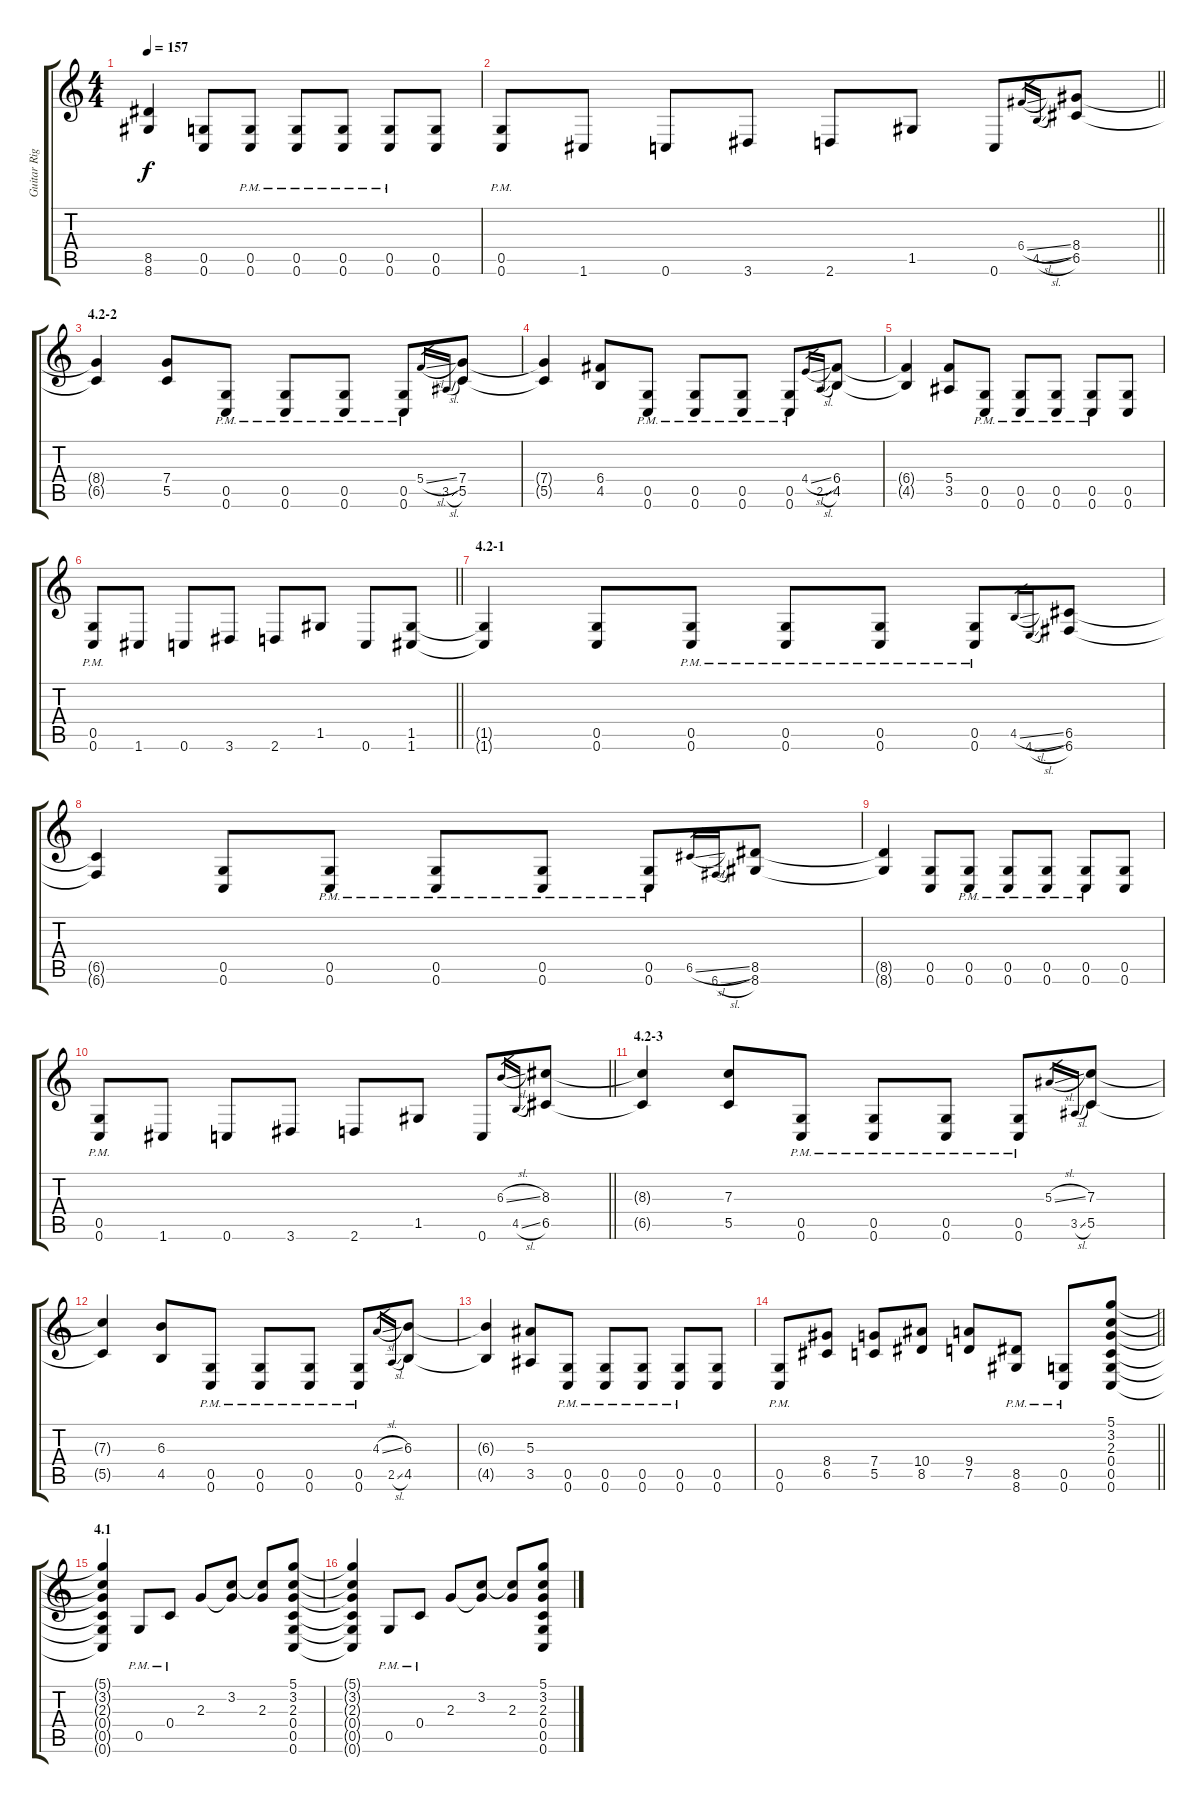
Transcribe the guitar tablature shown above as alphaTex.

\track ("Guitar Right" "Guitar Rig") {instrument distortionguitar}
\staff {score tabs}
\tuning (D4 A3 F3 C3 G2 C2) {hide}
\ts (4 4)
\tempo 157
\clef g2
\ks c
(8.5{t} 8.6{t}).4{dy f} (0.5 0.6).8 (0.5{pm} 0.6{pm}).8 (0.5{pm} 0.6{pm}).8 (0.5{pm} 0.6{pm}).8 (0.5{pm} 0.6{pm}).8 (0.5 0.6).8 |
\barLineRight lightlight
(0.5{pm} 0.6{pm}).8 1.6.8 0.6.8 3.6.8 2.6.8 1.5.8 0.6.8 6.4{sl}.16{gr} 4.5{sl}.16{gr} (8.4 6.5).8 |
\section ("" "4.2-2")
(8.4{t} 6.5{t}).4 (7.4 5.5).8 (0.5{pm} 0.6{pm}).8 (0.5{pm} 0.6{pm}).8 (0.5{pm} 0.6{pm}).8 (0.5{pm} 0.6{pm}).8 5.4{sl}.16{gr} 3.5{sl}.16{gr} (7.4 5.5).8 |
(7.4{t} 5.5{t}).4 (6.4 4.5).8 (0.5{pm} 0.6{pm}).8 (0.5{pm} 0.6{pm}).8 (0.5{pm} 0.6{pm}).8 (0.5{pm} 0.6{pm}).8 4.4{sl}.16{gr} 2.5{sl}.16{gr} (6.4 4.5).8 |
(6.4{t} 4.5{t}).4 (5.4 3.5).8 (0.5{pm} 0.6{pm}).8 (0.5{pm} 0.6{pm}).8 (0.5{pm} 0.6{pm}).8 (0.5{pm} 0.6{pm}).8 (0.5 0.6).8 |
\barLineRight lightlight
(0.5{pm} 0.6{pm}).8 1.6.8 0.6.8 3.6.8 2.6.8 1.5.8 0.6.8 (1.5 1.6).8 |
\section ("" "4.2-1")
(1.5{t} 1.6{t}).4 (0.5 0.6).8 (0.5{pm} 0.6{pm}).8 (0.5{pm} 0.6{pm}).8 (0.5{pm} 0.6{pm}).8 (0.5{pm} 0.6{pm}).8 4.5{sl}.16{gr} 4.6{sl}.16{gr} (6.5 6.6).8 |
(6.5{t} 6.6{t}).4 (0.5 0.6).8 (0.5{pm} 0.6{pm}).8 (0.5{pm} 0.6{pm}).8 (0.5{pm} 0.6{pm}).8 (0.5{pm} 0.6{pm}).8 6.5{sl}.16{gr} 6.6{sl}.16{gr} (8.5 8.6).8 |
(8.5{t} 8.6{t}).4 (0.5 0.6).8 (0.5{pm} 0.6{pm}).8 (0.5{pm} 0.6{pm}).8 (0.5{pm} 0.6{pm}).8 (0.5{pm} 0.6{pm}).8 (0.5 0.6).8 |
\barLineRight lightlight
(0.5{pm} 0.6{pm}).8 1.6.8 0.6.8 3.6.8 2.6.8 1.5.8 0.6.8 6.3{sl}.16{gr} 4.5{sl}.16{gr} (8.3 6.5).8 |
\section ("" "4.2-3")
(8.3{t} 6.5{t}).4 (7.3 5.5).8 (0.5{pm} 0.6{pm}).8 (0.5{pm} 0.6{pm}).8 (0.5{pm} 0.6{pm}).8 (0.5{pm} 0.6{pm}).8 5.3{sl}.16{gr} 3.5{sl}.16{gr} (7.3 5.5).8 |
(7.3{t} 5.5{t}).4 (6.3 4.5).8 (0.5{pm} 0.6{pm}).8 (0.5{pm} 0.6{pm}).8 (0.5{pm} 0.6{pm}).8 (0.5{pm} 0.6{pm}).8 4.3{sl}.16{gr} 2.5{sl}.16{gr} (6.3 4.5).8 |
(6.3{t} 4.5{t}).4 (5.3 3.5).8 (0.5{pm} 0.6{pm}).8 (0.5{pm} 0.6{pm}).8 (0.5{pm} 0.6{pm}).8 (0.5{pm} 0.6{pm}).8 (0.5 0.6).8 |
\barLineRight lightlight
(0.5{pm} 0.6{pm}).8 (8.4 6.5).8 (7.4 5.5).8 (10.4 8.5).8 (9.4 7.5).8 (8.5{pm} 8.6{pm}).8 (0.5{pm} 0.6{pm}).8 (5.1 3.2 2.3 0.4 0.5 0.6).8 |
\section ("" "4.1")
(5.1{t} 3.2{t} 2.3{t} 0.4{t} 0.5{t} 0.6{t}).4 0.5{pm}.8 0.4{pm}.8 2.3.8 (3.2 2.3{t}).8 (3.2{t} 2.3).8 (5.1 3.2 2.3 0.4 0.5 0.6).8 |
(5.1{t} 3.2{t} 2.3{t} 0.4{t} 0.5{t} 0.6{t}).4 0.5{pm}.8 0.4{pm}.8 2.3.8 (3.2 2.3{t}).8 (3.2{t} 2.3).8 (5.1 3.2 2.3 0.4 0.5 0.6).8
